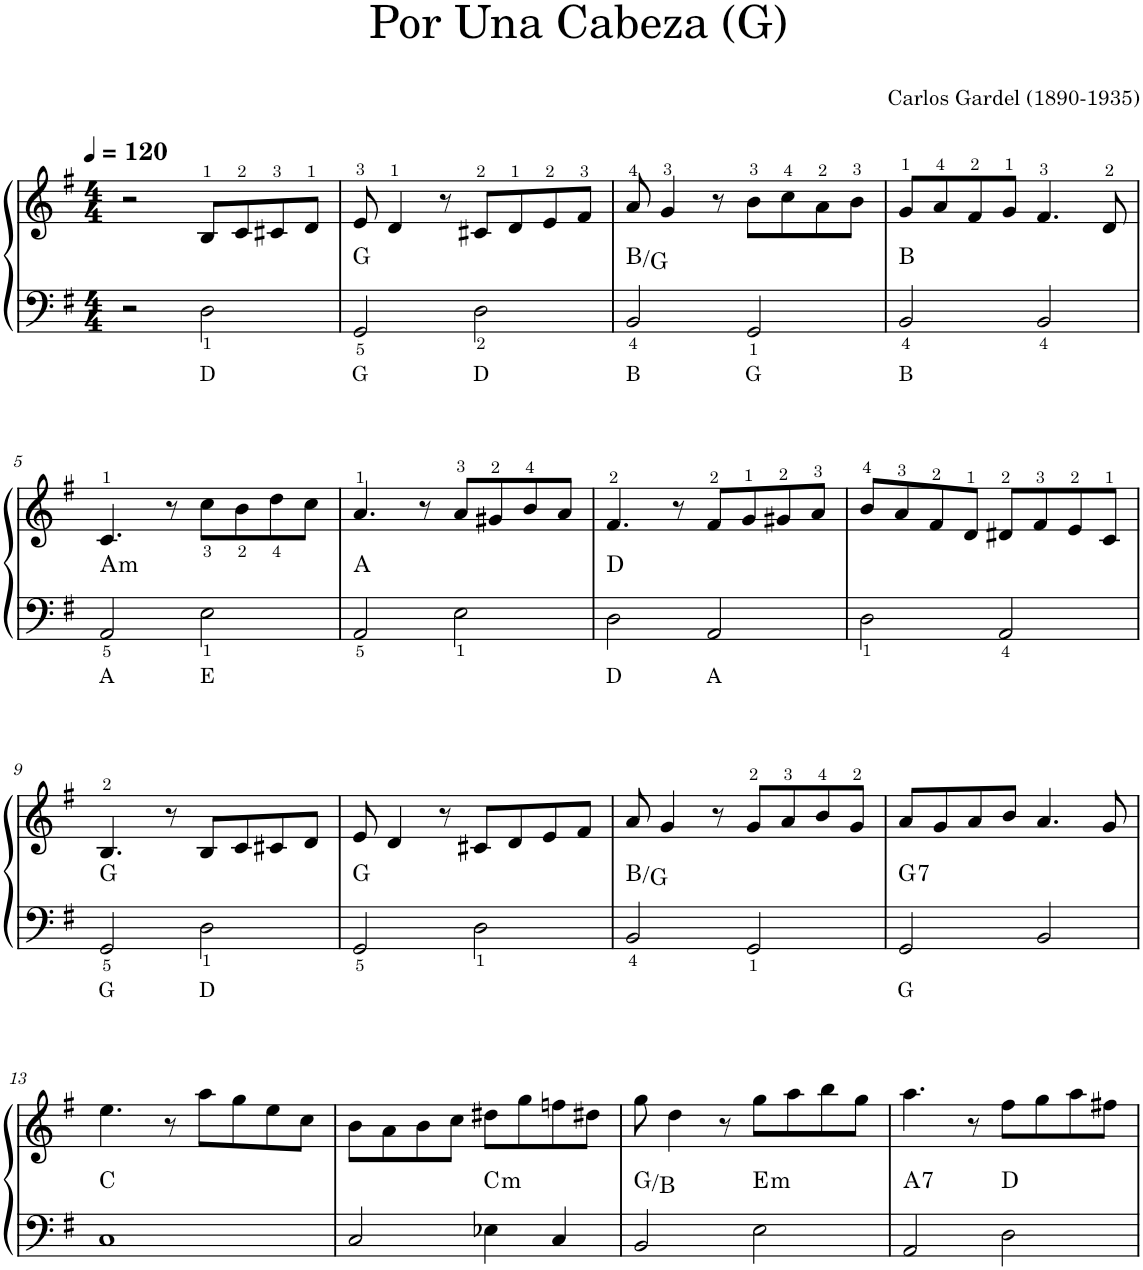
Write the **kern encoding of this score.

**kern	**text	**kern	**harte
*part1	*part1	*part1	*part1
*staff2	*staff2	*staff1	*
*I"Piano	*	*	*
*I'Pno.	*	*	*
*clefF4	*	*clefG2	*
*k[f#]	*	*k[f#]	*
*M4/4	*	*M4/4	*
*MM120	*	*MM120	*
=1	=1	=1	=1
2r	.	2r	.
!	!LO:LY:b	!	!
2D\	D	8B/L	.
.	.	8c/	.
.	.	8c#X/	.
.	.	8d/J	.
=2	=2	=2	=2
!	!LO:LY:b	!	!
2GG/	G	8e/	G:maj
.	.	4d/	.
.	.	8r	.
!	!LO:LY:b	!	!
2D\	D	8c#X/L	.
.	.	8d/	.
.	.	8e/	.
.	.	8f#/J	.
=3	=3	=3	=3
!	!LO:LY:b	!	!
2BB/	B	8a/	B:maj/b6
.	.	4g/	.
.	.	8r	.
!	!LO:LY:b	!	!
2GG/	G	8b\L	.
.	.	8cc\	.
.	.	8a\	.
.	.	8b\J	.
=4	=4	=4	=4
!	!LO:LY:b	!	!
2BB/	B	8g/L	B:maj
.	.	8a/	.
.	.	8f#/	.
.	.	8g/J	.
2BB/	.	4.f#/	.
.	.	8d/	.
!!LO:LB:g=z
=5	=5	=5	=5
!	!LO:LY:b	!	!LO:H:kt=m
2AA/	A	4.c/	A:min
.	.	8r	.
!	!LO:LY:b	!	!
2E\	E	8cc<\L	.
.	.	8b<\	.
.	.	8dd<\	.
.	.	8cc\J	.
=6	=6	=6	=6
2AA/	.	4.a/	A:maj
.	.	8r	.
2E\	.	8a/L	.
.	.	8g#X/	.
.	.	8b/	.
.	.	8a/J	.
=7	=7	=7	=7
!	!LO:LY:b	!	!
2D\	D	4.f#/	D:maj
.	.	8r	.
!	!LO:LY:b	!	!
2AA/	A	8f#/L	.
.	.	8g/	.
.	.	8g#X/	.
.	.	8a/J	.
=8	=8	=8	=8
2D\	.	8b/L	.
.	.	8a/	.
.	.	8f#/	.
.	.	8d/J	.
2AA/	.	8d#X/L	.
.	.	8f#/	.
.	.	8e/	.
.	.	8c/J	.
!!LO:LB:g=z
=9	=9	=9	=9
!	!LO:LY:b	!	!
2GG/	G	4.B/	G:maj
.	.	8r	.
!	!LO:LY:b	!	!
2D\	D	8B/L	.
.	.	8c/	.
.	.	8c#X/	.
.	.	8d/J	.
=10	=10	=10	=10
2GG/	.	8e/	G:maj
.	.	4d/	.
.	.	8r	.
2D\	.	8c#X/L	.
.	.	8d/	.
.	.	8e/	.
.	.	8f#/J	.
=11	=11	=11	=11
2BB/	.	8a/	B:maj/b6
.	.	4g/	.
.	.	8r	.
2GG/	.	8g/L	.
.	.	8a/	.
.	.	8b/	.
.	.	8g/J	.
=12	=12	=12	=12
!	!LO:LY:b	!	!LO:H:kt=7
2GG/	G	8a/L	G:7
.	.	8g/	.
.	.	8a/	.
.	.	8b/J	.
2BB/	.	4.a/	.
.	.	8g/	.
!!LO:LB:g=z
=13	=13	=13	=13
1C	.	4.ee\	C:maj
.	.	8r	.
.	.	8aa\L	.
.	.	8gg\	.
.	.	8ee\	.
.	.	8cc\J	.
=14	=14	=14	=14
2C/	.	8b\L	.
.	.	8a\	.
.	.	8b\	.
.	.	8cc\J	.
!	!	!	!LO:H:kt=m
4E-X\	.	8dd#X\L	C:min
.	.	8gg\	.
4C/	.	8ffn\	.
.	.	8dd#X\J	.
=15	=15	=15	=15
2BB/	.	8gg\	G:maj/3
.	.	4dd\	.
.	.	8r	.
!	!	!	!LO:H:kt=m
2E\	.	8gg\L	E:min
.	.	8aa\	.
.	.	8bb\	.
.	.	8gg\J	.
=16	=16	=16	=16
!	!	!	!LO:H:kt=7
2AA/	.	4.aa\	A:7
.	.	8r	.
2D\	.	8ff#\L	D:maj
.	.	8gg\	.
.	.	8aa\	.
.	.	8ff#X\J	.
=	=	=	=
*-	*-	*-	*-
